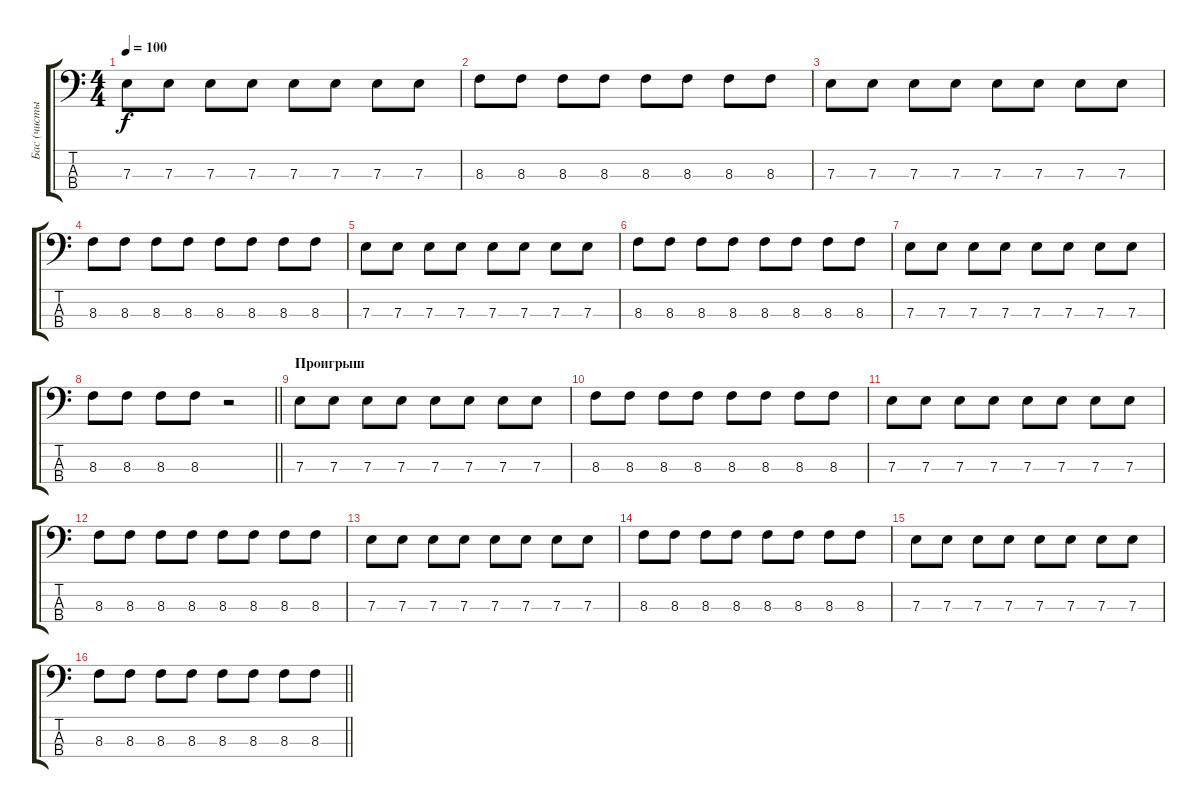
\track ("Бас (чистый)" "Бас (чисты") {instrument electricbassfinger}
\staff {score tabs}
\tuning (G2 D2 A1 E1) {hide}
\ts (4 4)
\tempo 100
\clef f4
\ks c
7.3.8{dy f} 7.3.8 7.3.8 7.3.8 7.3.8 7.3.8 7.3.8 7.3.8 |
8.3.8 8.3.8 8.3.8 8.3.8 8.3.8 8.3.8 8.3.8 8.3.8 |
7.3.8 7.3.8 7.3.8 7.3.8 7.3.8 7.3.8 7.3.8 7.3.8 |
8.3.8 8.3.8 8.3.8 8.3.8 8.3.8 8.3.8 8.3.8 8.3.8 |
7.3.8 7.3.8 7.3.8 7.3.8 7.3.8 7.3.8 7.3.8 7.3.8 |
8.3.8 8.3.8 8.3.8 8.3.8 8.3.8 8.3.8 8.3.8 8.3.8 |
7.3.8 7.3.8 7.3.8 7.3.8 7.3.8 7.3.8 7.3.8 7.3.8 |
\barLineRight lightlight
8.3.8 8.3.8 8.3.8 8.3.8 r.2 |
\section ("" "Проигрыш")
7.3.8{volume 8} 7.3.8 7.3.8 7.3.8 7.3.8 7.3.8 7.3.8 7.3.8 |
8.3.8 8.3.8 8.3.8 8.3.8 8.3.8 8.3.8 8.3.8 8.3.8 |
7.3.8 7.3.8 7.3.8 7.3.8 7.3.8 7.3.8 7.3.8 7.3.8 |
8.3.8 8.3.8 8.3.8 8.3.8 8.3.8 8.3.8 8.3.8 8.3.8 |
7.3.8 7.3.8 7.3.8 7.3.8 7.3.8 7.3.8 7.3.8 7.3.8 |
8.3.8 8.3.8 8.3.8 8.3.8 8.3.8 8.3.8 8.3.8 8.3.8 |
7.3.8 7.3.8 7.3.8 7.3.8 7.3.8 7.3.8 7.3.8 7.3.8 |
\barLineRight lightlight
8.3.8 8.3.8 8.3.8 8.3.8 8.3.8 8.3.8 8.3.8 8.3.8
